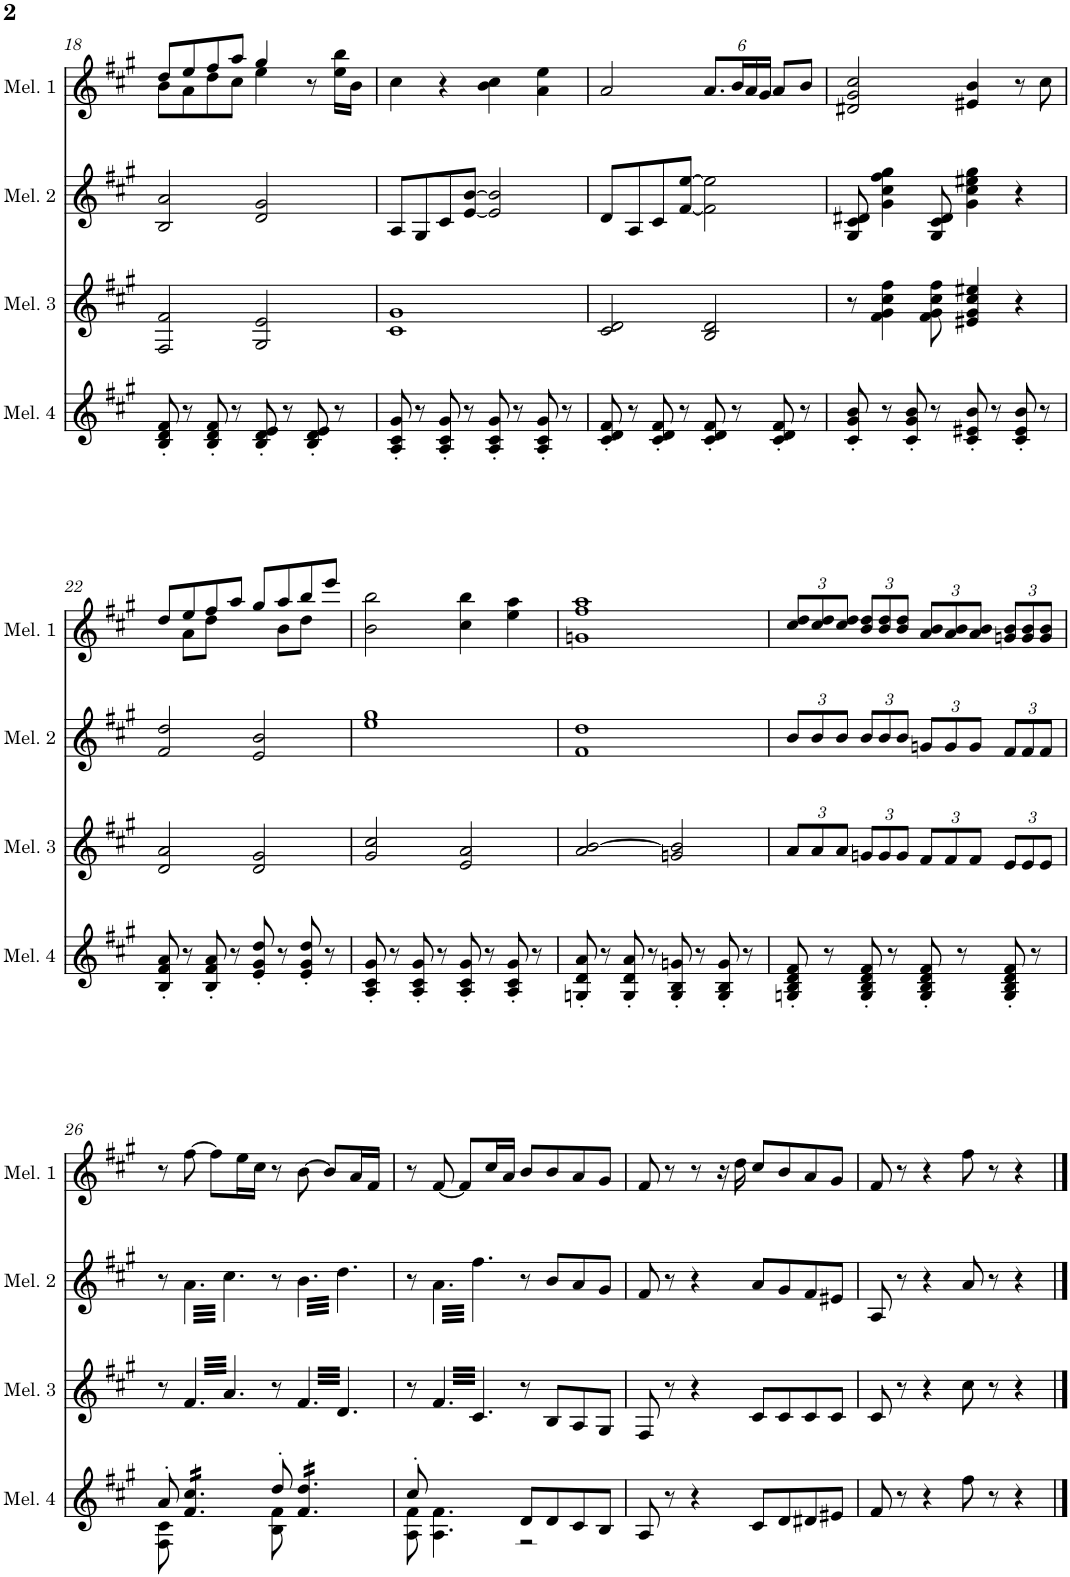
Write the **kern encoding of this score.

**kern	**kern	**kern	**kern
*part4	*part3	*part2	*part1
*staff4	*staff3	*staff2	*staff1
*I"Melodica 4	*I"Melodica 3	*I"Melodica 2	*I"Melodica 1
*I'Mel. 4	*I'Mel. 3	*I'Mel. 2	*I'Mel. 1
!!LO:PB:g=z
*clefG2	*clefG2	*clefG2	*clefG2
*k[f#c#g#]	*k[f#c#g#]	*k[f#c#g#]	*k[f#c#g#]
*M4/4	*M4/4	*M4/4	*M4/4
=18	=18	=18	=18
*	*	*	*^
8B/' 8d/' 8f#/'	2F#/ 2f#/	2B/ 2a/	8dd/L	8b\L
8r	.	.	8ee/	8a\
8B/' 8d/' 8f#/'	.	.	8ff#/	8dd\
8r	.	.	8aa/J	8cc#\J
8B/' 8d/' 8e/'	2G#/ 2e/	2d/ 2g#/	4gg#/	4ee\
8r	.	.	.	.
8B/' 8d/' 8e/'	.	.	8r	4ryy
8r	.	.	16ee\ 16bb\LL	.
.	.	.	16b\JJ	.
*	*	*	*v	*v
=19	=19	=19	=19
8A/' 8c#/' 8g#/'	1c# 1g#	8A/L	4cc#\
8r	.	8G#/	.
8A/' 8c#/' 8g#/'	.	8c#/	4r
8r	.	[8e/ [8b/J	.
8A/' 8c#/' 8g#/'	.	2e/] 2b/]	4b\ 4cc#\
8r	.	.	.
8A/' 8c#/' 8g#/'	.	.	4a\ 4ee\
8r	.	.	.
=20	=20	=20	=20
8c#/' 8d/' 8f#/'	2c#/ 2d/	8d/L	2a/
8r	.	8A/	.
8c#/' 8d/' 8f#/'	.	8c#/	.
8r	.	[8f#/ [8ee/J	.
*	*	*	*Xbrackettup
8c#/' 8d/' 8f#/'	2B/ 2d/	2f#\] 2ee\]	12.a/L
8r	.	.	24b/L
.	.	.	24a/
.	.	.	24g#/JJ
8c#/' 8d/' 8f#/'	.	.	8a/L
8r	.	.	8b/J
=21	=21	=21	=21
8c#/' 8g#/' 8b/'	8r	8G#/ 8c#/ 8d#X/	2d#X/ 2g#/ 2cc#/
8r	4f#\ 4g#\ 4cc#\ 4ff#\	4g#\ 4cc#\ 4ff#\ 4gg#\	.
8c#/' 8g#/' 8b/'	.	.	.
8r	8f#\ 8g#\ 8cc#\ 8ff#\	8G#/ 8c#/ 8d#/	.
8c#/' 8e#X/' 8b/'	4e#X/ 4g#/ 4cc#/ 4ee#X/	4g#\ 4cc#\ 4ee#X\ 4gg#\	4e#X/ 4b/
8r	.	.	.
8c#/' 8e#/' 8b/'	4r	4r	8r
8r	.	.	8cc#\
!!LO:LB:g=z
=22	=22	=22	=22
*	*	*	*^
8B/' 8f#/' 8a/'	2d/ 2a/	2f#/ 2dd/	8dd/L	8ryy
8r	.	.	8ee/	8a\L
8B/' 8f#/' 8a/'	.	.	8ff#/	8dd\J
8r	.	.	8aa/J	4ryy
8e/' 8g#/' 8dd/'	2d/ 2g#/	2e/ 2b/	8gg#/L	.
8r	.	.	8aa/	8b\L
8e/' 8g#/' 8dd/'	.	.	8bb/	8dd\J
8r	.	.	8eee/J	8ryy
*	*	*	*v	*v
=23	=23	=23	=23
8A/' 8c#/' 8g#/'	2g#/ 2cc#/	1ee 1gg#	2b\ 2bb\
8r	.	.	.
8A/' 8c#/' 8g#/'	.	.	.
8r	.	.	.
8A/' 8c#/' 8g#/'	2e/ 2a/	.	4cc#\ 4bb\
8r	.	.	.
8A/' 8c#/' 8g#/'	.	.	4ee\ 4aa\
8r	.	.	.
=24	=24	=24	=24
8Gn/' 8d/' 8a/'	2a/ [2b/	1f# 1dd	1gn 1ff# 1aa
8r	.	.	.
8G/' 8d/' 8a/'	.	.	.
8r	.	.	.
8G/' 8B/' 8gn/'	2gn/ 2b/]	.	.
8r	.	.	.
8G/' 8B/' 8g/'	.	.	.
8r	.	.	.
=25	=25	=25	=25
*	*Xbrackettup	*Xbrackettup	*
8Gn/' 8B/' 8d/' 8f#/'	12a/L	12b/L	12cc#/ 12dd/L
.	12a/	12b/	12cc#/ 12dd/
8r	.	.	.
.	12a/J	12b/J	12cc#/ 12dd/J
8G/' 8B/' 8d/' 8f#/'	12gn/L	12b/L	12b/ 12dd/L
.	12g/	12b/	12b/ 12dd/
8r	.	.	.
.	12g/J	12b/J	12b/ 12dd/J
8G/' 8B/' 8d/' 8f#/'	12f#/L	12gn/L	12a/ 12b/L
.	12f#/	12g/	12a/ 12b/
8r	.	.	.
.	12f#/J	12g/J	12a/ 12b/J
8G/' 8B/' 8d/' 8f#/'	12e/L	12f#/L	12gn/ 12b/L
.	12e/	12f#/	12g/ 12b/
8r	.	.	.
.	12e/J	12f#/J	12g/ 12b/J
!!LO:LB:g=z
=26	=26	=26	=26
*^	*	*	*
8a'/	8F#\ 8c#\	8r	8r	8r
4.f#/@16@ 4.cc#/@16@	4.ryy	12..f#@@64@@/	12..a@@64@@\	[8ff#\
.	.	.	.	8ff#\L]
.	.	[16a@@32@@/	[16cc#@@32@@\	.
.	.	8a@@32@@/]	8cc#@@32@@\]	16ee\L
.	.	.	.	16cc#\JJ
8dd'/	8B\ 8f#\	8r	8r	8r
4.f#/@16@ 4.dd/@16@	4.ryy	12..f#@@64@@/	12..b@@64@@\	[8b\
.	.	.	.	8b/L]
.	.	[16d@@32@@/	[16dd@@32@@\	.
.	.	8d@@32@@/]	8dd@@32@@\]	16a/L
.	.	.	.	16f#/JJ
=27	=27	=27	=27	=27
8cc#'/	8A\ 8f#\	8r	8r	8r
4.A\ 4.f#\	4.ryy	12..f#@@64@@/	12..a@@64@@\	[8f#/
.	.	.	.	8f#/L]
.	.	[16c#@@32@@/	[16ff#@@32@@\	.
.	.	8c#@@32@@/]	8ff#@@32@@\]	16cc#/L
.	.	.	.	16a/JJ
8d/L	2r	8r	8r	8b/L
8d/	.	8B/L	8b/L	8b/
8c#/	.	8A/	8a/	8a/
8B/J	.	8G#/J	8g#/J	8g#/J
*v	*v	*	*	*
=28	=28	=28	=28
8A/	8F#/	8f#/	8f#/
8r	8r	8r	8r
4r	4r	4r	8r
.	.	.	16r
.	.	.	16dd\
8c#/L	8c#/L	8a/L	8cc#/L
8d/	8c#/	8g#/	8b/
8d#X/	8c#/	8f#/	8a/
8e#X/J	8c#/J	8e#X/J	8g#/J
=29	=29	=29	=29
8f#/	8c#/	8A/	8f#/
8r	8r	8r	8r
4r	4r	4r	4r
8ff#\	8cc#\	8a/	8ff#\
8r	8r	8r	8r
4r	4r	4r	4r
==	==	==	==
*-	*-	*-	*-
